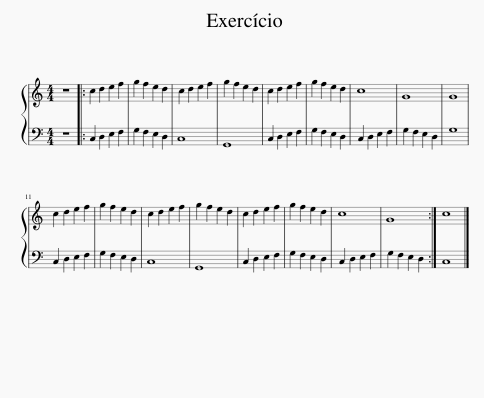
X:1
%%score { 1 | 2 }
L:1/8
M:4/4
I:linebreak $
K:C
V:1 treble
V:2 bass
V:1
 z8 |: c2 d2 e2 f2 | g2 f2 e2 d2 | c2 d2 e2 f2 | g2 f2 e2 d2 | %5
 c2 d2 e2 f2 | g2 f2 e2 d2 | c8 | G8 | G8 |$ %10
 c2 d2 e2 f2 | g2 f2 e2 d2 | c2 d2 e2 f2 | g2 f2 e2 d2 | c2 d2 e2 f2 | %15
 g2 f2 e2 d2 | c8 | G8 :| c8 |] %19
V:2
 z8 |: C,2 D,2 E,2 F,2 | G,2 F,2 E,2 D,2 | C,8 | G,,8 | %5
 C,2 D,2 E,2 F,2 | G,2 F,2 E,2 D,2 | C,2 D,2 E,2 F,2 | G,2 F,2 E,2 D,2 | G,8 |$ %10
 C,2 D,2 E,2 F,2 | G,2 F,2 E,2 D,2 | C,8 | G,,8 | C,2 D,2 E,2 F,2 | %15
 G,2 F,2 E,2 D,2 | C,2 D,2 E,2 F,2 | G,2 F,2 E,2 D,2 :| C,8 |] %19
